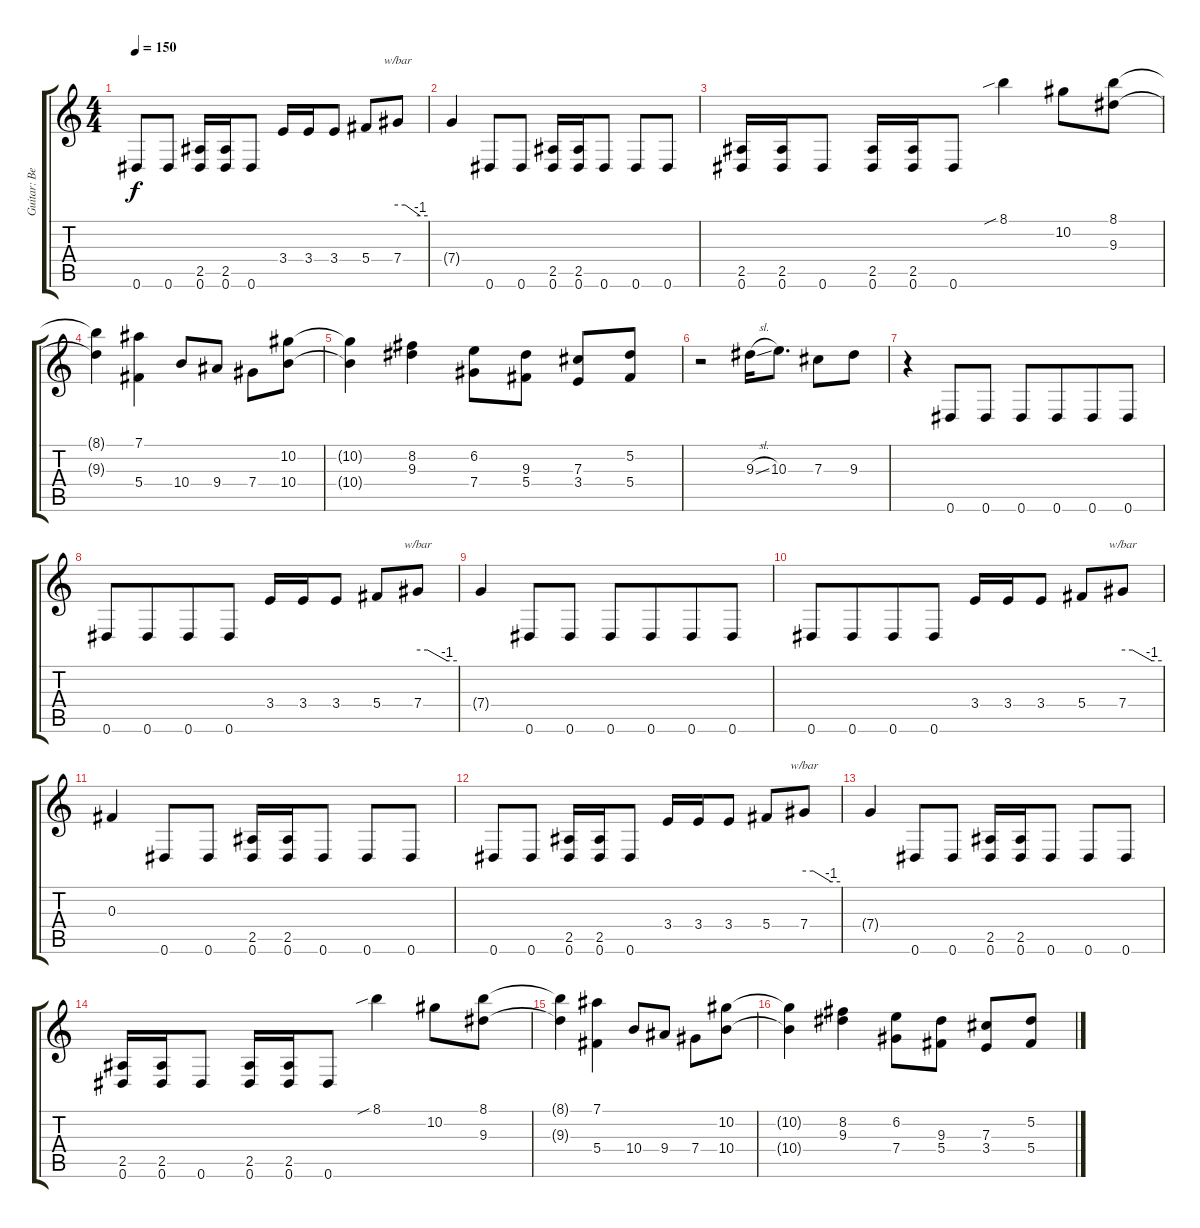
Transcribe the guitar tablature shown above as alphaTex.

\track ("Guitar: Ben" "Guitar: Be") {instrument distortionguitar}
\staff {score tabs}
\tuning (Eb4 Bb3 Gb3 Db3 Ab2 Eb2) {hide}
\ts (4 4)
\tempo 150
\clef g2
\ks c
0.6.8{dy f} 0.6.8 (2.5 0.6).16 (2.5 0.6).16 0.6.8 3.4.16 3.4.16 3.4.8 5.4.8 7.4.8{tbe (custom default 0 0 15 0 45 -4 60 -4)} |
7.4{t}.4 0.6.8 0.6.8 (2.5 0.6).16 (2.5 0.6).16 0.6.8 0.6.8 0.6.8 |
(2.5 0.6).16 (2.5 0.6).16 0.6.8 (2.5 0.6).16 (2.5 0.6).16 0.6.8 8.1{sib}.4 10.2.8 (8.1 9.3).8 |
(8.1{t} 9.3{t}).4 (7.1 5.4).4 10.4.8 9.4.8 7.4.8 (10.2 10.4).8 |
(10.2{t} 10.4{t}).4 (8.2 9.3).4 (6.2 7.4).8 (9.3 5.4).8 (7.3 3.4).8 (5.2 5.4).8 |
r.2 9.3{sl}.16 10.3.8{d} 7.3.8 9.3.8 |
r.4 0.6.8 0.6.8 0.6.8 0.6.8{beam merge} 0.6.8 0.6.8 |
0.6.8 0.6.8{beam merge} 0.6.8 0.6.8 3.4.16 3.4.16 3.4.8 5.4.8 7.4.8{tbe (custom default 0 0 15 0 45 -4 60 -4)} |
7.4{t}.4 0.6.8 0.6.8 0.6.8 0.6.8{beam merge} 0.6.8 0.6.8 |
0.6.8 0.6.8{beam merge} 0.6.8 0.6.8 3.4.16 3.4.16 3.4.8 5.4.8 7.4.8{tbe (custom default 0 0 15 0 45 -4 60 -4)} |
0.3.4 0.6.8 0.6.8 (2.5 0.6).16 (2.5 0.6).16 0.6.8 0.6.8 0.6.8 |
0.6.8 0.6.8 (2.5 0.6).16 (2.5 0.6).16 0.6.8 3.4.16 3.4.16 3.4.8 5.4.8 7.4.8{tbe (custom default 0 0 15 0 45 -4 60 -4)} |
7.4{t}.4 0.6.8 0.6.8 (2.5 0.6).16 (2.5 0.6).16 0.6.8 0.6.8 0.6.8 |
(2.5 0.6).16 (2.5 0.6).16 0.6.8 (2.5 0.6).16 (2.5 0.6).16 0.6.8 8.1{sib}.4 10.2.8 (8.1 9.3).8 |
(8.1{t} 9.3{t}).4 (7.1 5.4).4 10.4.8 9.4.8 7.4.8 (10.2 10.4).8 |
(10.2{t} 10.4{t}).4 (8.2 9.3).4 (6.2 7.4).8 (9.3 5.4).8 (7.3 3.4).8 (5.2 5.4).8
